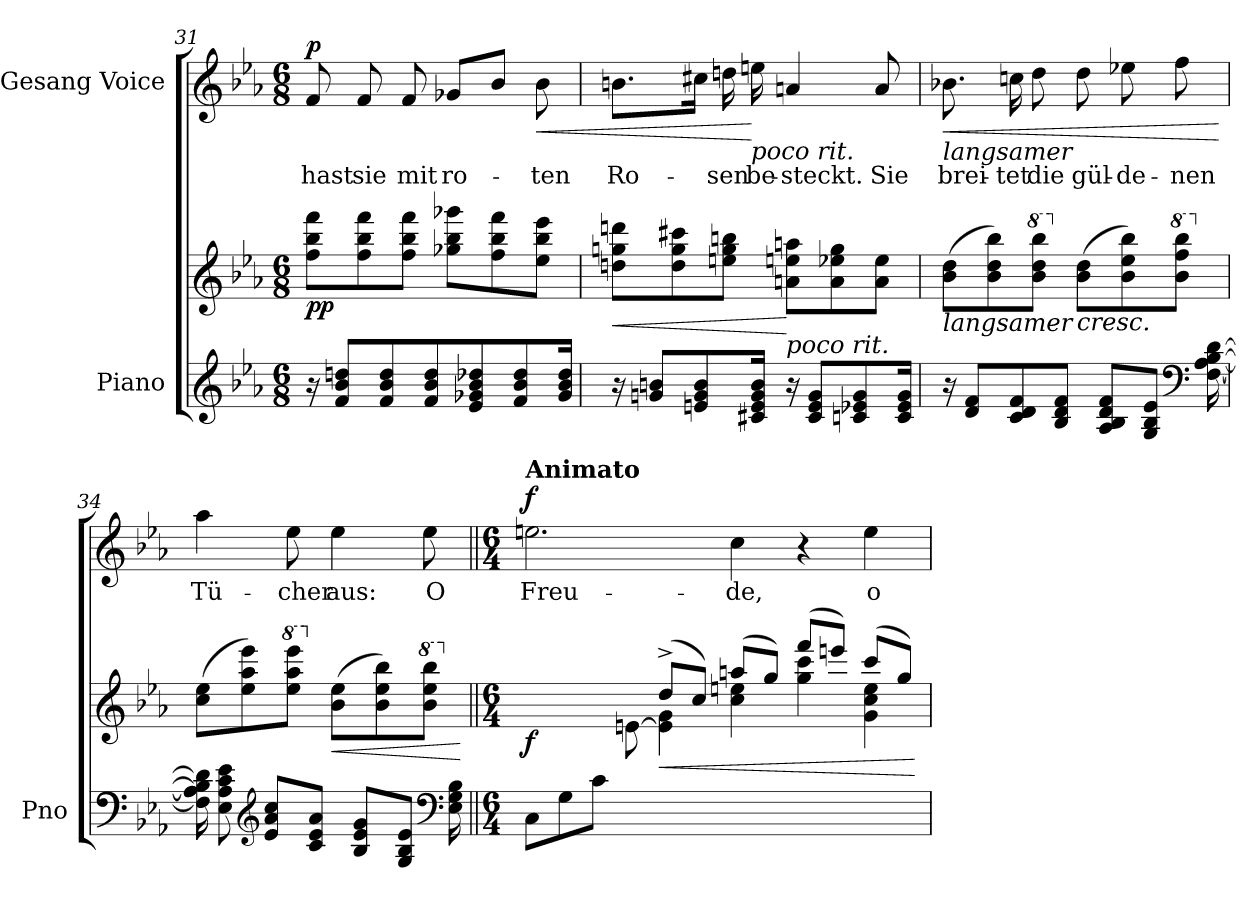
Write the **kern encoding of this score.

**kern	**kern	**dynam	**kern	**text	**dynam
*part2	*part2	*part2	*part1	*part1	*part1
*staff3	*staff2	*staff2/3	*staff1	*staff1	*staff1
*I"Piano	*	*	*I"Gesang Voice	*	*
*I'Pno	*	*	*	*	*
*clefG2	*clefG2	*	*clefG2	*	*
*k[b-e-a-]	*k[b-e-a-]	*	*k[b-e-a-]	*	*
*M6/8	*M6/8	*	*M6/8	*	*
=31	=31	=31	=31	=31	=31
!	!	!LO:DY:b	!	!LO:LY:b	!LO:DY:a
16r	8ff\ 8bb-\ 8fff\L	pp	8f/	hast	p
8f/ 8b-/ 8ddn/L	.	.	.	.	.
!	!	!	!	!LO:LY:b	!
.	8ff\ 8bb-\ 8fff\	.	8f/	sie	.
8f/ 8b-/ 8dd/	.	.	.	.	.
!	!	!	!	!LO:LY:b	!
.	8ff\ 8bb-\ 8fff\J	.	8f/	mit	.
8f/ 8b-/ 8dd/	.	.	.	.	.
!	!	!	!	!LO:LY:b	!
.	8gg-X\ 8bb-\ 8ggg-X\L	.	8g-X/L	ro-	.
8e-/ 8g-X/ 8b-/ 8dd-X/	.	.	.	.	.
.	8ff\ 8bb-\ 8fff\	.	8b-/J	.	.
8f/ 8b-/ 8dd-/	.	.	.	.	.
!	!	!	!	!LO:LY:b	!LO:HP:b
.	8ee-\ 8bb-\ 8eee-\J	.	8b-\	-ten	<
16g-/ 16b-/ 16dd-/Jk	.	.	.	.	.
=32	=32	=32	=32	=32	=32
!	!	!LO:HP:b	!	!LO:LY:b	!
16r	8ddn\ 8ggn\ 8dddn\L	<	8.bn\L	Ro-	.
8gn/ 8bn/L	.	.	.	.	.
.	8dd\ 8gg\ 8ccc#X\	.	.	.	.
8en/ 8g/ 8b/	.	.	16cc#X\Jk	.	.
!	!	!	!	!LO:LY:b	!
.	8een\ 8gg\ 8bbn\J	.	16ddn\	-sen	.
!	!	!	!LO:TX:b:i:t=poco rit.	!	!
!	!	!	!	!LO:LY:b	!
16c#X/ 16e/ 16g/ 16b/Jk	.	.	16een\	be-	[
!	!LO:TX:b:i:t=poco rit.	!	!	!	!
!	!	!	!	!LO:LY:b	!
16r	8an\ 8een\ 8aan\L	[	4an/	-steckt.	.
8c#/ 8e/ 8g/L	.	.	.	.	.
.	8a\ 8ee-X\ 8gg\	.	.	.	.
8cn/ 8e-X/ 8g/	.	.	.	.	.
!	!	!	!	!LO:LY:b	!
.	8a\ 8ee-\J	.	8a/	Sie	.
16c/ 16e-/ 16g/Jk	.	.	.	.	.
!!LO:PB:g=z
=33	=33	=33	=33	=33	=33
!	!	!	!LO:TX:b:i:t=langsamer	!	!
!	!LO:TX:b:i:t=langsamer	!	!	!	!
!	!	!	!	!LO:LY:b	!LO:HP:b
16r	(>8b-\ 8dd\L	.	8.b-X\	brei-	<
8d/ 8f/L	.	.	.	.	.
.	8b-\ 8dd\ 8bb-\)	.	.	.	.
!	!	!	!	!LO:LY:b	!
8c/ 8d/ 8f/	.	.	16ccn\	-tet	.
*	*8va	*	*	*	*
!	!	!	!	!LO:LY:b	!
.	8bb-\ 8ddd\ 8bbb-\J	.	8dd\	die	.
8B-/ 8d/ 8f/J	.	.	.	.	.
*	*X8va	*	*	*	*
!	!LO:TX:b:i:t=cresc.	!	!	!	!
!	!	!	!	!LO:LY:b	!
.	(>8b-\ 8dd\L	.	8dd\	gül-	.
8A-/ 8B-/ 8d/ 8f/L	.	.	.	.	.
!	!	!	!	!LO:LY:b	!
.	8b-\ 8ee-\ 8bb-\)	.	8ee-X\	-de-	.
8G/ 8B-/ 8e-/J	.	.	.	.	.
*	*8va	*	*	*	*
!	!	!	!	!LO:LY:b	!
.	8bb-\ 8fff\ 8bbb-\J	.	8ff\	-nen	.
*clefF4	*	*	*	*	*
[16F\ [16A-\ [16B-\ [16d\	.	.	.	.	.
.	.	.	.	.	[
=34	=34	=34	=34	=34	=34
*	*X8va	*	*	*	*
!	!	!	!	!LO:LY:b	!
16F\] 16A-\] 16B-\] 16d\]	(>8cc\ 8ee-\L	.	4aa-\	Tü-	.
8E-\ 8A-\ 8c\ 8e-\	.	.	.	.	.
.	8ee-\ 8aa-\ 8eee-\)	.	.	.	.
*clefG2	*	*	*	*	*
8e-/ 8a-/ 8cc/L	.	.	.	.	.
*	*8va	*	*	*	*
!	!	!	!	!LO:LY:b	!
.	8eee-\ 8aaa-\ 8eeee-\J	.	8ee-\	-cher	.
8c/ 8e-/ 8a-/J	.	.	.	.	.
*	*X8va	*	*	*	*
!	!	!LO:HP:b	!	!LO:LY:b	!
.	(8b-\ 8ee-\L	<	4ee-\	aus:	.
8B-/ 8e-/ 8g/L	.	.	.	.	.
.	8b-\ 8ee-\ 8bb-\)	.	.	.	.
8G/ 8B-/ 8e-/J	.	.	.	.	.
*	*8va	*	*	*	*
!	!	!	!	!LO:LY:b	!
.	8bb-\ 8eee-\ 8bbb-\J	.	8ee-\	O	.
*clefF4	*	*	*	*	*
16E-\ 16G\ 16B-\	.	.	.	.	.
.	.	[	.	.	.
=35||	=35||	=35||	=35||	=35||	=35||
*M6/4	*M6/4	*	*M6/4	*	*
*	*X8va	*	*	*	*
*	*^	*	*	*	*
!	!	!	!	!LO:TX:a:B:t=Animato	!	!
!	!	!	!LO:DY:b	!	!LO:LY:b	!LO:DY:a
(8C\L	2ryy	4.ryy	f	2.een\	Freu-	f
8G\	.	.	.	.	.	.
8c\J	.	.	.	.	.	.
1ryy	.	[<8en\)	.	.	.	.
!	!	!	!LO:HP:b	!	!	!
.	(>8dd^>/L	4e\] 4g\	<	.	.	.
.	8cc/J)	.	.	.	.	.
!	!	!	!	!	!LO:LY:b	!
.	(>8aan/L	4cc\ 4een\	.	4cc\	-de,	.
.	8gg/J)	.	.	.	.	.
.	(>8fff/L	4gg\ 4ccc\	.	4r	.	.
.	8eeen/J)	.	.	.	.	.
!	!	!	!	!	!LO:LY:b	!
.	(>8ccc/L	4g\ 4cc\ 4ee\	.	4ee\	o	.
8ryy	8gg/J)	.	.	.	.	.
*	*v	*v	*	*	*	*
.	.	[	.	.	.
=	=	=	=	=	=
*-	*-	*-	*-	*-	*-
